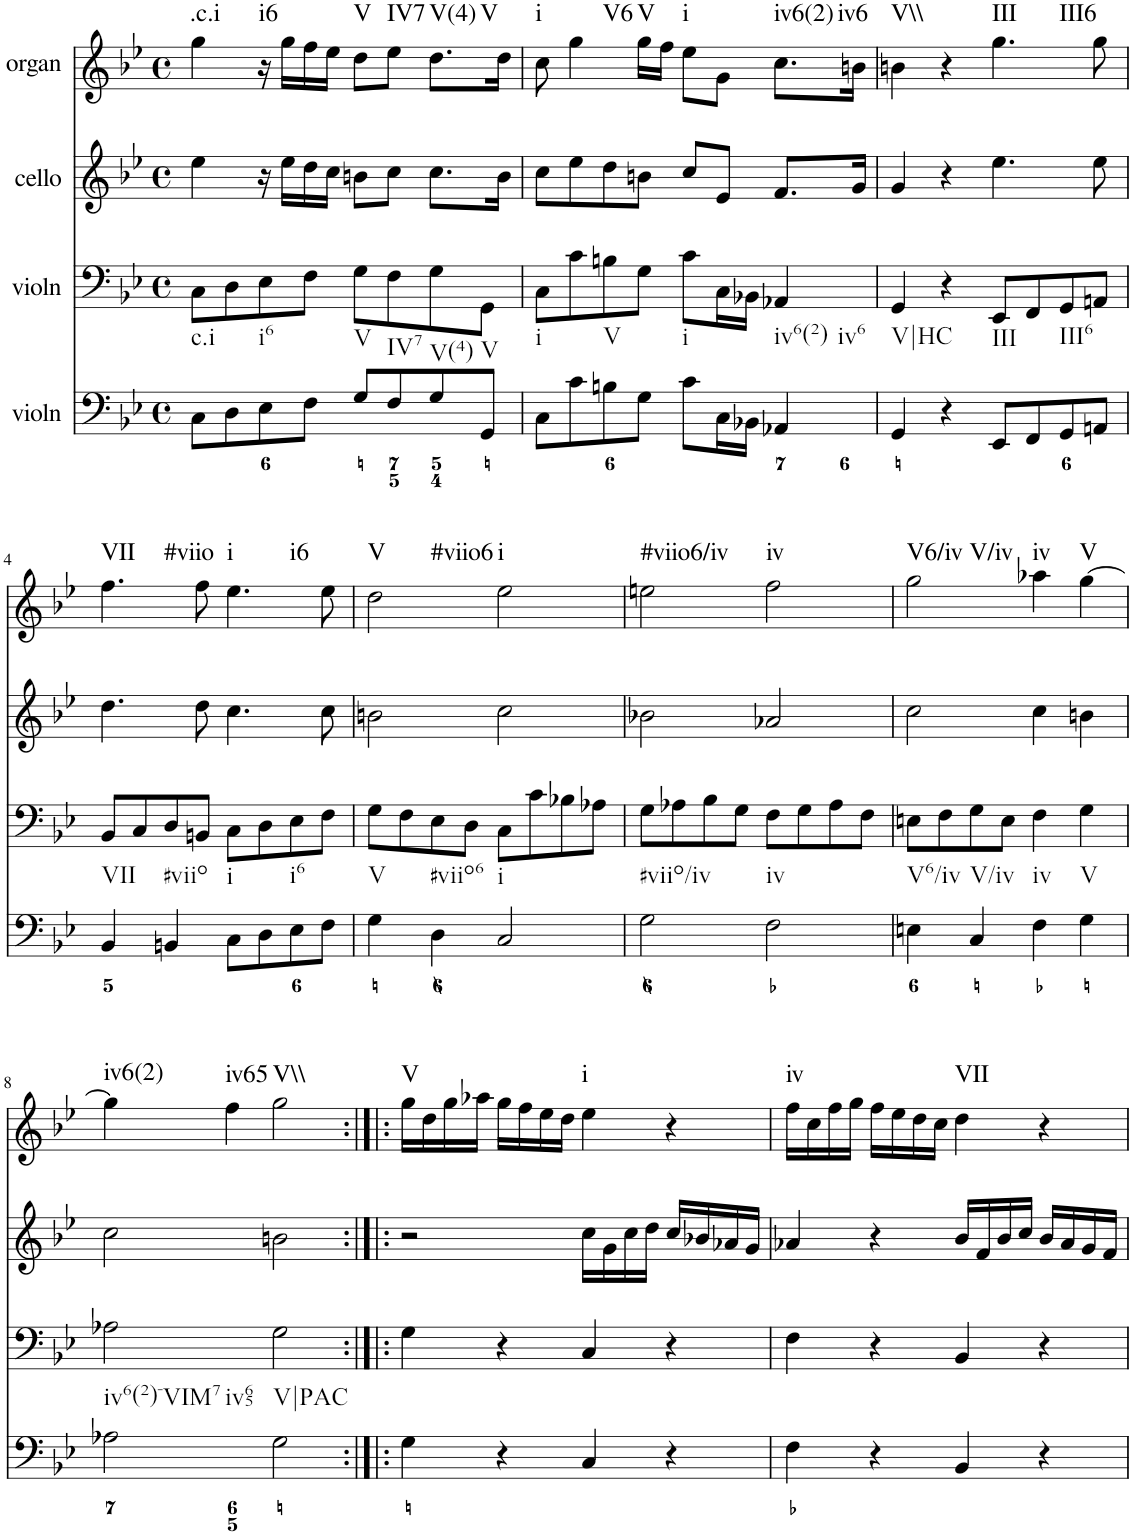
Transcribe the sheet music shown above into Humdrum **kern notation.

**kern	**kern	**kern	**kern	**harte
*part4	*part3	*part2	*part1	*part1
*staff4	*staff3	*staff2	*staff1	*
*I"violn	*I"violn	*I"cello	*I"organ	*
*clefF4	*clefF4	*clefG2	*clefG2	*
*k[b-e-]	*k[b-e-]	*k[b-e-]	*k[b-e-]	*
*g:	*g:	*g:	*g:	*
*M4/4	*M4/4	*M4/4	*M4/4	*
*met(c)	*met(c)	*met(c)	*met(c)	*
=1	=1	=1	=1	=1
!	!LO:TX:b:t=c.i	!	!	!LO:H:kt=.c.i
8C\L	8C\L	4ee-\	4gg\	N
8D\	8D\	.	.	.
!	!LO:TX:b:t=i6	!	!	!LO:H:kt=i6
8E-\	8E-\	16r	16r	N
.	.	16ee-\LL	16gg\LL	.
8F\J	8F\J	16dd\	16ff\	.
.	.	16cc\JJ	16ee-\JJ	.
!	!LO:TX:b:t=V	!	!	!LO:H:kt=V
8G/L	8G\L	8bn\L	8dd\L	N
!	!LO:TX:b:t=IV7	!	!	!LO:H:kt=IV7
8F/	8F\	8cc\J	8ee-\J	N
!	!LO:TX:b:t=V(4)	!	!	!LO:H:n=1:kt=V(4)
!	!	!	!	!LO:H:n=2:kt=V
8G/	8G\	8.cc\L	8.dd\L	N N
!	!LO:TX:b:t=V	!	!	!
8GG/J	8GG\J	.	.	.
.	.	16b\Jk	16dd\Jk	.
=2	=2	=2	=2	=2
!	!LO:TX:b:t=i	!	!	!LO:H:kt=i
8C\L	8C\L	8cc\L	8cc\	N
!	!	!	!	!LO:H:kt=V6
8c\	8c\	8ee-\	4gg\	N
!	!LO:TX:b:t=V	!	!	!
8Bn\	8Bn\	8dd\	.	.
!	!	!	!	!LO:H:kt=V
8G\J	8G\J	8bn\J	16gg\LL	N
.	.	.	16ff\JJ	.
!	!LO:TX:b:t=i	!	!	!LO:H:kt=i
8c\L	8c\L	8cc/L	8ee-\L	N
16C\L	16C\L	8e-/J	8g\J	.
16BB-X\JJ	16BB-X\JJ	.	.	.
!	!LO:TX:b:t=iv6(2)	!	!	!
!	!LO:TX:b:t=iv6	!	!	!LO:H:n=1:kt=iv6(2)
!	!	!	!	!LO:H:n=2:kt=iv6
4AA-X/	4AA-X/	8.f/L	8.cc\L	N N
.	.	16g/Jk	16bn\Jk	.
=3	=3	=3	=3	=3
!	!LO:TX:b:t=V|HC	!	!	!LO:H:kt=V\\
4GG/	4GG/	4g/	4bn\	N
4r	4r	4r	4r	.
!	!LO:TX:b:t=III	!	!	!LO:H:n=1:kt=III
!	!	!	!	!LO:H:n=2:kt=III6
8EE-/L	8EE-/L	4.ee-\	4.gg\	N N
8FF/	8FF/	.	.	.
!	!LO:TX:b:t=III6	!	!	!
8GG/	8GG/	.	.	.
8AAn/J	8AAn/J	8ee-\	8gg\	.
!!LO:LB:g=z
=4	=4	=4	=4	=4
!	!LO:TX:b:t=VII	!	!	!LO:H:n=1:kt=VII
!	!	!	!	!LO:H:n=2:kt=#viio
4BB-/	8BB-/L	4.dd\	4.ff\	N N
.	8C/	.	.	.
!	!LO:TX:b:t=#viio	!	!	!
4BBn/	8D/	.	.	.
.	8BBn/J	8dd\	8ff\	.
!	!LO:TX:b:t=i	!	!	!LO:H:n=1:kt=i
!	!	!	!	!LO:H:n=2:kt=i6
8C\L	8C\L	4.cc\	4.ee-\	N N
8D\	8D\	.	.	.
!	!LO:TX:b:t=i6	!	!	!
8E-\	8E-\	.	.	.
8F\J	8F\J	8cc\	8ee-\	.
=5	=5	=5	=5	=5
!	!LO:TX:b:t=V	!	!	!LO:H:n=1:kt=V
!	!	!	!	!LO:H:n=2:kt=#viio6
4G\	8G\L	2bn\	2dd\	N N
.	8F\	.	.	.
!	!LO:TX:b:t=#viio6	!	!	!
4D\	8E-\	.	.	.
.	8D\J	.	.	.
!	!LO:TX:b:t=i	!	!	!LO:H:kt=i
2C/	8C\L	2cc\	2ee-\	N
.	8c\	.	.	.
.	8B-X\	.	.	.
.	8A-X\J	.	.	.
=6	=6	=6	=6	=6
!	!LO:TX:b:t=#viio/iv	!	!	!LO:H:kt=#viio6/iv
2G\	8G\L	2b-X\	2een\	N
.	8A-X\	.	.	.
.	8B-\	.	.	.
.	8G\J	.	.	.
!	!LO:TX:b:t=iv	!	!	!LO:H:kt=iv
2F\	8F\L	2a-X/	2ff\	N
.	8G\	.	.	.
.	8A-\	.	.	.
.	8F\J	.	.	.
=7	=7	=7	=7	=7
!	!LO:TX:b:t=V6/iv	!	!	!LO:H:n=1:kt=V6/iv
!	!	!	!	!LO:H:n=2:kt=V/iv
4En\	8En\L	2cc\	2gg\	N N
.	8F\	.	.	.
!	!LO:TX:b:t=V/iv	!	!	!
4C/	8G\	.	.	.
.	8E\J	.	.	.
!	!LO:TX:b:t=iv	!	!	!LO:H:kt=iv
4F\	4F\	4cc\	4aa-X\	N
!	!LO:TX:b:t=V	!	!	!LO:H:kt=V
4G\	4G\	4bn\	[4gg\	N
!!LO:LB:g=z
=8	=8	=8	=8	=8
!	!LO:TX:b:t=iv6(2)-VIM7	!	!	!
!	!LO:TX:b:t=iv65	!	!	!LO:H:kt=iv6(2)
2A-X\	2A-X\	2cc\	4gg\]	N
!	!	!	!	!LO:H:kt=iv65
.	.	.	4ff\	N
!	!LO:TX:b:t=V|PAC	!	!	!LO:H:kt=V\\
2G\	2G\	2bn\	2gg\	N
=9:|!|:	=9:|!|:	=9:|!|:	=9:|!|:	=9:|!|:
!	!	!	!	!LO:H:kt=V
4G\	4G\	2r	16gg\LL	N
.	.	.	16dd\	.
.	.	.	16gg\	.
.	.	.	16aa-X\JJ	.
4r	4r	.	16gg\LL	.
.	.	.	16ff\	.
.	.	.	16ee-\	.
.	.	.	16dd\JJ	.
!	!	!	!	!LO:H:kt=i
4C/	4C/	16cc\LL	4ee-\	N
.	.	16g\	.	.
.	.	16cc\	.	.
.	.	16dd\JJ	.	.
4r	4r	16cc/LL	4r	.
.	.	16b-X/	.	.
.	.	16a-X/	.	.
.	.	16g/JJ	.	.
=10	=10	=10	=10	=10
!	!	!	!	!LO:H:kt=iv
4F\	4F\	4a-X/	16ff\LL	N
.	.	.	16cc\	.
.	.	.	16ff\	.
.	.	.	16gg\JJ	.
4r	4r	4r	16ff\LL	.
.	.	.	16ee-\	.
.	.	.	16dd\	.
.	.	.	16cc\JJ	.
!	!	!	!	!LO:H:kt=VII
4BB-/	4BB-/	16b-/LL	4dd\	N
.	.	16f/	.	.
.	.	16b-/	.	.
.	.	16cc/JJ	.	.
4r	4r	16b-/LL	4r	.
.	.	16a-/	.	.
.	.	16g/	.	.
.	.	16f/JJ	.	.
=	=	=	=	=
*-	*-	*-	*-	*-
